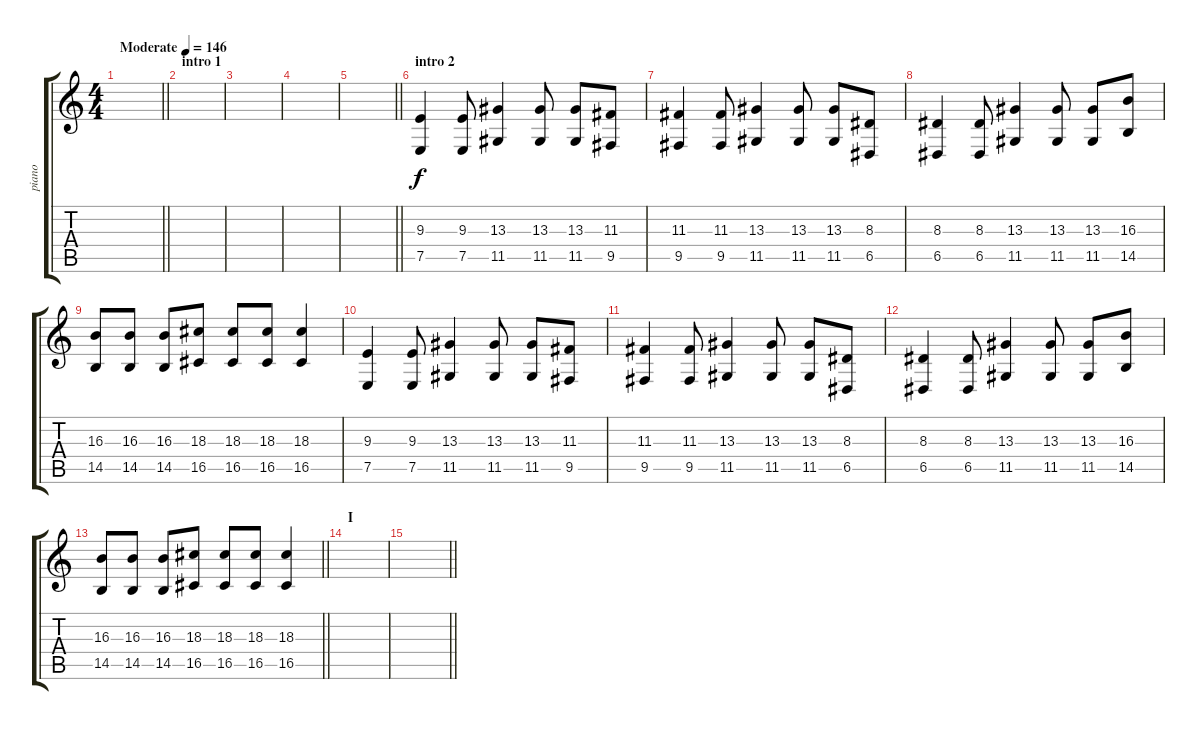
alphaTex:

\track ("piano" "piano") {instrument electricgrandpiano}
\staff {score tabs}
\tuning (E4 B3 G3 D3 A2 E2) {hide}
\ts (4 4)
\tempo (146 "Moderate")
\clef g2
\barLineRight lightlight
\ks c
|
\section ("" "intro 1")
|
|
|
\barLineRight lightlight
|
\section ("" "intro 2")
(9.3 7.5).4 (9.3 7.5).8 (13.3 11.5).4 (13.3 11.5).8 (13.3 11.5).8 (11.3 9.5).8 |
(11.3 9.5).4 (11.3 9.5).8 (13.3 11.5).4 (13.3 11.5).8 (13.3 11.5).8 (8.3 6.5).8 |
(8.3 6.5).4 (8.3 6.5).8 (13.3 11.5).4 (13.3 11.5).8 (13.3 11.5).8 (16.3 14.5).8 |
(16.3 14.5).8 (16.3 14.5).8 (16.3 14.5).8 (18.3 16.5).8 (18.3 16.5).8 (18.3 16.5).8 (18.3 16.5).4 |
(9.3 7.5).4 (9.3 7.5).8 (13.3 11.5).4 (13.3 11.5).8 (13.3 11.5).8 (11.3 9.5).8 |
(11.3 9.5).4 (11.3 9.5).8 (13.3 11.5).4 (13.3 11.5).8 (13.3 11.5).8 (8.3 6.5).8 |
(8.3 6.5).4 (8.3 6.5).8 (13.3 11.5).4 (13.3 11.5).8 (13.3 11.5).8 (16.3 14.5).8 |
\barLineRight lightlight
(16.3 14.5).8 (16.3 14.5).8 (16.3 14.5).8 (18.3 16.5).8 (18.3 16.5).8 (18.3 16.5).8 (18.3 16.5).4 |
\section ("" "I ")
|
\barLineRight lightlight
